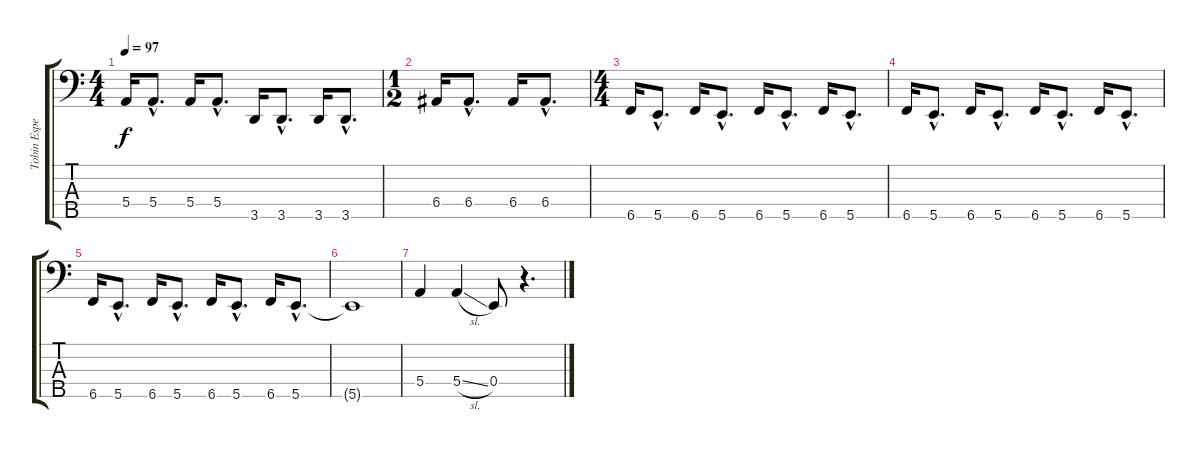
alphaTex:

\track ("Tobin Esperance" "Tobin Espe") {instrument electricbassfinger}
\staff {score tabs}
\tuning (G2 D2 A1 E1 B0) {hide}
\ts (4 4)
\tempo 97
\clef f4
\ks c
5.4.16{dy f} 5.4{hac}.8{d} 5.4.16 5.4{hac}.8{d} 3.5.16 3.5{hac}.8{d} 3.5.16 3.5{hac}.8{d} |
\ts (1 2)
6.4.16 6.4{hac}.8{d} 6.4.16 6.4{hac}.8{d} |
\ts (4 4)
6.5.16 5.5{hac}.8{d} 6.5.16 5.5{hac}.8{d} 6.5.16 5.5{hac}.8{d} 6.5.16 5.5{hac}.8{d} |
6.5.16 5.5{hac}.8{d} 6.5.16 5.5{hac}.8{d} 6.5.16 5.5{hac}.8{d} 6.5.16 5.5{hac}.8{d} |
6.5.16 5.5{hac}.8{d} 6.5.16 5.5{hac}.8{d} 6.5.16 5.5{hac}.8{d} 6.5.16 5.5{hac}.8{d} |
5.5{t}.1 |
5.4.4 5.4{sl}.4 0.4.8 r.4{d}
